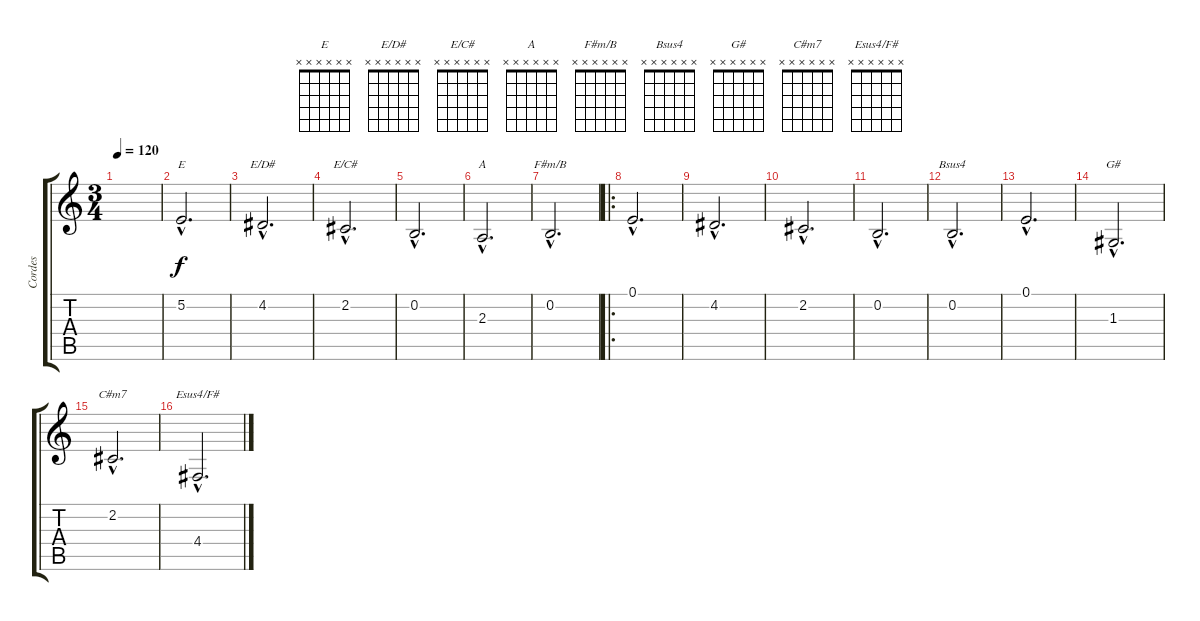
\track ("Cordes" "Cordes") {instrument stringensemble1}
\staff {score tabs}
\tuning (E4 B3 G3 D3 A2 E2) {hide}
\chord ("E" x x x x x x) {firstfret 0}
\chord ("E/D#" x x x x x x) {firstfret 0}
\chord ("E/C#" x x x x x x) {firstfret 0}
\chord ("A" x x x x x x) {firstfret 0}
\chord ("F#m/B" x x x x x x) {firstfret 0}
\chord ("Bsus4" x x x x x x) {firstfret 0}
\chord ("G#" x x x x x x) {firstfret 0}
\chord ("C#m7" x x x x x x) {firstfret 0}
\chord ("Esus4/F#" x x x x x x) {firstfret 0}
\ts (3 4)
\tempo 120
\clef g2
\ks c
|
5.2{hac}.2{d ch "E"} |
4.2{hac}.2{d ch "E/D#"} |
2.2{hac}.2{d ch "E/C#"} |
0.2{hac}.2{d} |
2.3{hac}.2{d ch "A"} |
0.2{hac}.2{d ch "F#m/B"} |
\ro
0.1{hac}.2{d} |
4.2{hac}.2{d} |
2.2{hac}.2{d} |
0.2{hac}.2{d} |
0.2{hac}.2{d ch "Bsus4"} |
0.1{hac}.2{d} |
1.3{hac}.2{d ch "G#"} |
2.2{hac}.2{d ch "C#m7"} |
4.4{hac}.2{d ch "Esus4/F#"}
